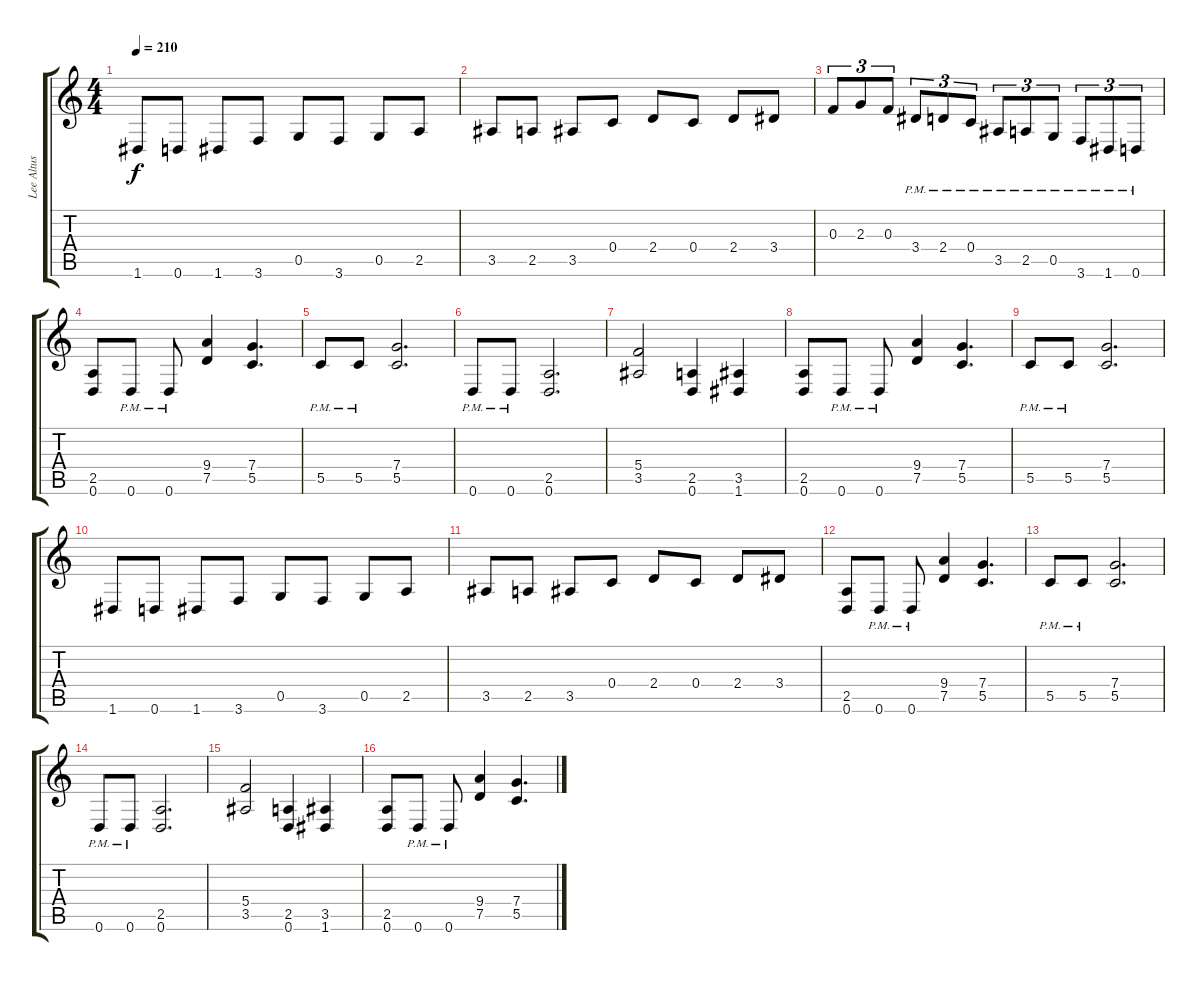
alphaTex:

\track ("Lee Altus" "Lee Altus") {instrument distortionguitar}
\staff {score tabs}
\tuning (D4 A3 F3 C3 G2 D2) {hide}
\ts (4 4)
\tempo 210
\clef g2
\ks c
1.6.8{dy f} 0.6.8 1.6.8 3.6.8 0.5.8 3.6.8 0.5.8 2.5.8 |
3.5.8 2.5.8 3.5.8 0.4.8 2.4.8 0.4.8 2.4.8 3.4.8 |
0.3.8{tu (3 2)} 2.3.8{tu (3 2)} 0.3.8{tu (3 2)} 3.4{pm}.8{tu (3 2)} 2.4{pm}.8{tu (3 2)} 0.4{pm}.8{tu (3 2)} 3.5{pm}.8{tu (3 2)} 2.5{pm}.8{tu (3 2)} 0.5{pm}.8{tu (3 2)} 3.6{pm}.8{tu (3 2)} 1.6{pm}.8{tu (3 2)} 0.6{pm}.8{tu (3 2)} |
(2.5 0.6).8 0.6{pm}.8 0.6{pm}.8 (9.4 7.5).4 (7.4 5.5).4{d} |
5.5{pm}.8 5.5{pm}.8 (7.4 5.5).2{d} |
0.6{pm}.8 0.6{pm}.8 (2.5 0.6).2{d} |
(5.4 3.5).2 (2.5 0.6).4 (3.5 1.6).4 |
(2.5 0.6).8 0.6{pm}.8 0.6{pm}.8 (9.4 7.5).4 (7.4 5.5).4{d} |
5.5{pm}.8 5.5{pm}.8 (7.4 5.5).2{d} |
1.6.8 0.6.8 1.6.8 3.6.8 0.5.8 3.6.8 0.5.8 2.5.8 |
3.5.8 2.5.8 3.5.8 0.4.8 2.4.8 0.4.8 2.4.8 3.4.8 |
(2.5 0.6).8 0.6{pm}.8 0.6{pm}.8 (9.4 7.5).4 (7.4 5.5).4{d} |
5.5{pm}.8 5.5{pm}.8 (7.4 5.5).2{d} |
0.6{pm}.8 0.6{pm}.8 (2.5 0.6).2{d} |
(5.4 3.5).2 (2.5 0.6).4 (3.5 1.6).4 |
(2.5 0.6).8 0.6{pm}.8 0.6{pm}.8 (9.4 7.5).4 (7.4 5.5).4{d}
